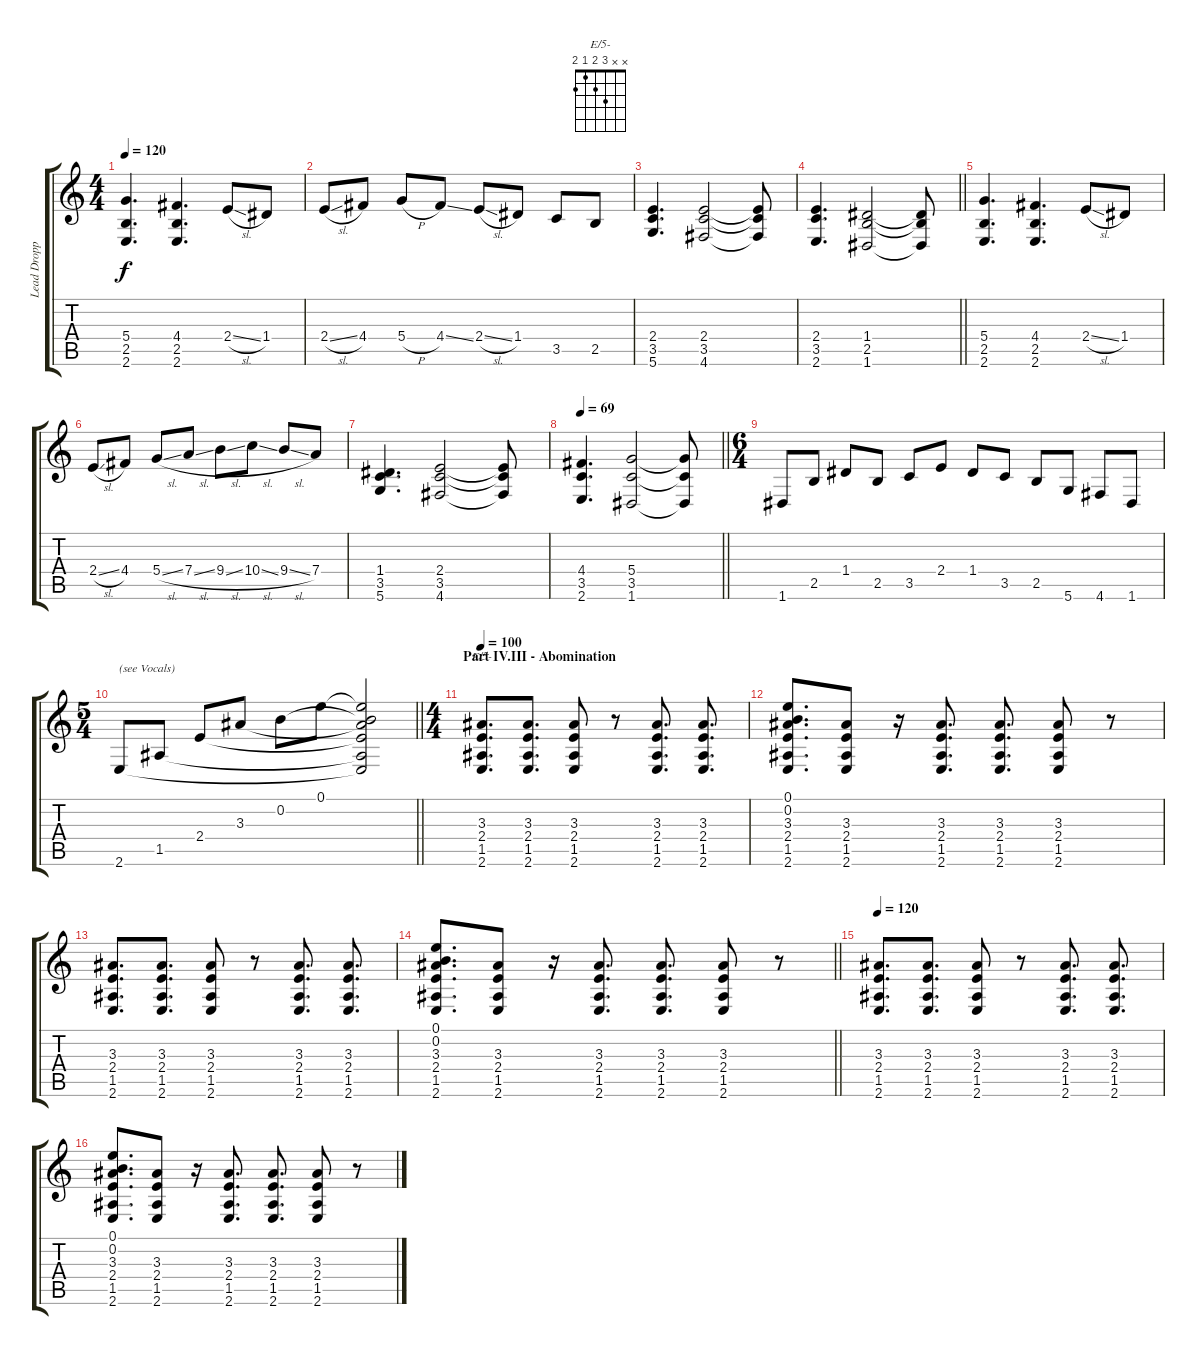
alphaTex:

\track ("Lead Dropped D " "Lead Dropp") {instrument distortionguitar}
\staff {score tabs}
\tuning (E4 B3 G3 D3 A2 D2) {hide}
\chord ("E/5-" x x 3 2 1 2)
\ts (4 4)
\tempo 120
\clef g2
\ks c
(5.4 2.5 2.6).4{d dy f} (4.4 2.5 2.6).4{d} 2.4{sl}.8 1.4.8 |
2.4{sl}.8 4.4.8 5.4{h}.8 4.4{ss}.8 2.4{sl}.8 1.4.8 3.5.8 2.5.8 |
(2.4 3.5 5.6).4{d} (2.4 3.5 4.6).2 (2.4{t} 3.5{t} 4.6{t}).8 |
\barLineRight lightlight
(2.4 3.5 2.6).4{d} (1.4 2.5 1.6).2 (1.4{t} 2.5{t} 1.6{t}).8 |
(5.4 2.5 2.6).4{d} (4.4 2.5 2.6).4{d} 2.4{sl}.8 1.4.8 |
2.4{sl}.8 4.4.8 5.4{sl}.8 7.4{sl}.8 9.4{sl}.8 10.4{sl}.8 9.4{sl}.8 7.4.8 |
(1.4 3.5 5.6).4{d} (2.4 3.5 4.6).2 (2.4{t} 3.5{t} 4.6{t}).8 |
\tempo 69
\barLineRight lightlight
(4.4 3.5 2.6).4{d} (5.4 3.5 1.6).2 (5.4{t} 3.5{t} 1.6{t}).8 |
\ts (6 4)
1.6.8 2.5.8 1.4.8 2.5.8 3.5.8 2.4.8 1.4.8 3.5.8 2.5.8 5.6.8 4.6.8 1.6.8 |
\ts (5 4)
\barLineRight lightlight
2.6.8{txt "(see Vocals)"} 1.5.8 2.4.8 3.3.8 0.2.8 0.1.8 (0.1{t} 0.2{t} 3.3{t} 2.4{t} 1.5{t} 2.6{t}).2 |
\ts (4 4)
\section ("" "Part IV.III - Abomination")
\tempo 100
(3.3 2.4 1.5 2.6).8{d ch "E/5-"} (3.3 2.4 1.5 2.6).8{d} (3.3 2.4 1.5 2.6).8 r.8 (3.3 2.4 1.5 2.6).8{d} (3.3 2.4 1.5 2.6).8{d} |
(0.1 0.2 3.3 2.4 1.5 2.6).8{d} (3.3 2.4 1.5 2.6).8 r.16 (3.3 2.4 1.5 2.6).8{d} (3.3 2.4 1.5 2.6).8{d} (3.3 2.4 1.5 2.6).8 r.8 |
(3.3 2.4 1.5 2.6).8{d} (3.3 2.4 1.5 2.6).8{d} (3.3 2.4 1.5 2.6).8 r.8 (3.3 2.4 1.5 2.6).8{d} (3.3 2.4 1.5 2.6).8{d} |
\barLineRight lightlight
(0.1 0.2 3.3 2.4 1.5 2.6).8{d} (3.3 2.4 1.5 2.6).8 r.16 (3.3 2.4 1.5 2.6).8{d} (3.3 2.4 1.5 2.6).8{d} (3.3 2.4 1.5 2.6).8 r.8 |
\tempo 120
(3.3 2.4 1.5 2.6).8{d} (3.3 2.4 1.5 2.6).8{d} (3.3 2.4 1.5 2.6).8 r.8 (3.3 2.4 1.5 2.6).8{d} (3.3 2.4 1.5 2.6).8{d} |
(0.1 0.2 3.3 2.4 1.5 2.6).8{d} (3.3 2.4 1.5 2.6).8 r.16 (3.3 2.4 1.5 2.6).8{d} (3.3 2.4 1.5 2.6).8{d} (3.3 2.4 1.5 2.6).8 r.8
